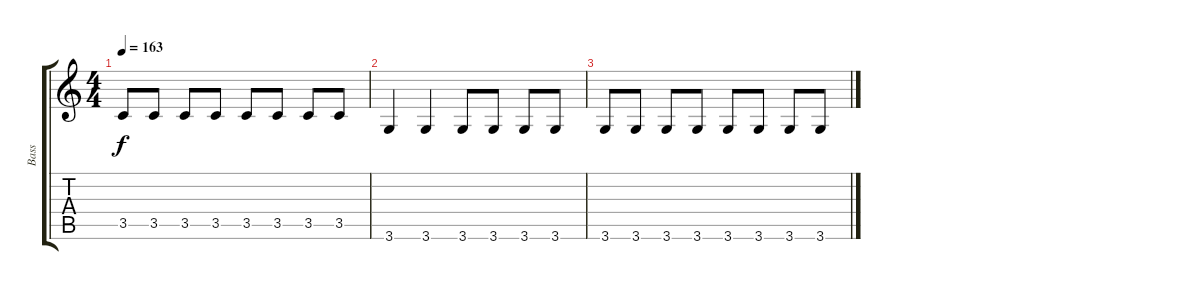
\track ("Bass" "Bass") {instrument electricbasspick}
\staff {score tabs}
\tuning (E4 B3 G3 D3 A2 E2) {hide}
\ts (4 4)
\tempo 163
\clef g2
\ks c
3.5.8{dy f} 3.5.8 3.5.8 3.5.8 3.5.8 3.5.8 3.5.8 3.5.8 |
3.6.4 3.6.4 3.6.8 3.6.8 3.6.8 3.6.8 |
3.6.8 3.6.8 3.6.8 3.6.8 3.6.8 3.6.8 3.6.8 3.6.8
